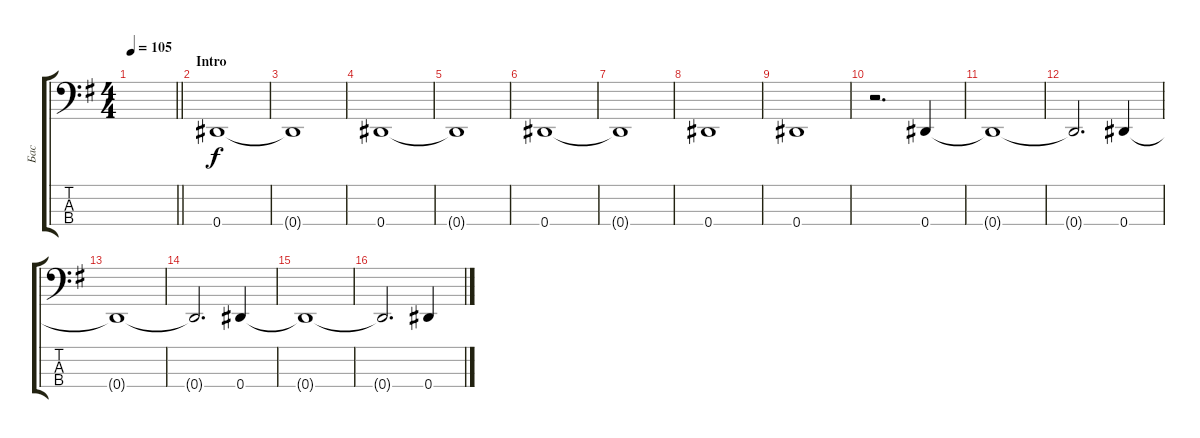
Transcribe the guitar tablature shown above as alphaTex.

\track ("Бас" "Бас") {instrument electricbassfinger}
\staff {score tabs}
\tuning (Gb2 Db2 Ab1 Eb1) {hide}
\ts (4 4)
\tempo 105
\clef f4
\barLineRight lightlight
\ks eminor
|
\section ("" "Intro")
0.4.1{instrument brightacousticpiano} |
0.4{t}.1 |
0.4.1 |
0.4{t}.1 |
0.4.1 |
0.4{t}.1 |
0.4.1 |
0.4.1 |
r.2{d} 0.4.4{dy f} |
0.4{t}.1 |
0.4{t}.2{d} 0.4.4 |
0.4{t}.1 |
0.4{t}.2{d} 0.4.4 |
0.4{t}.1 |
0.4{t}.2{d} 0.4.4
